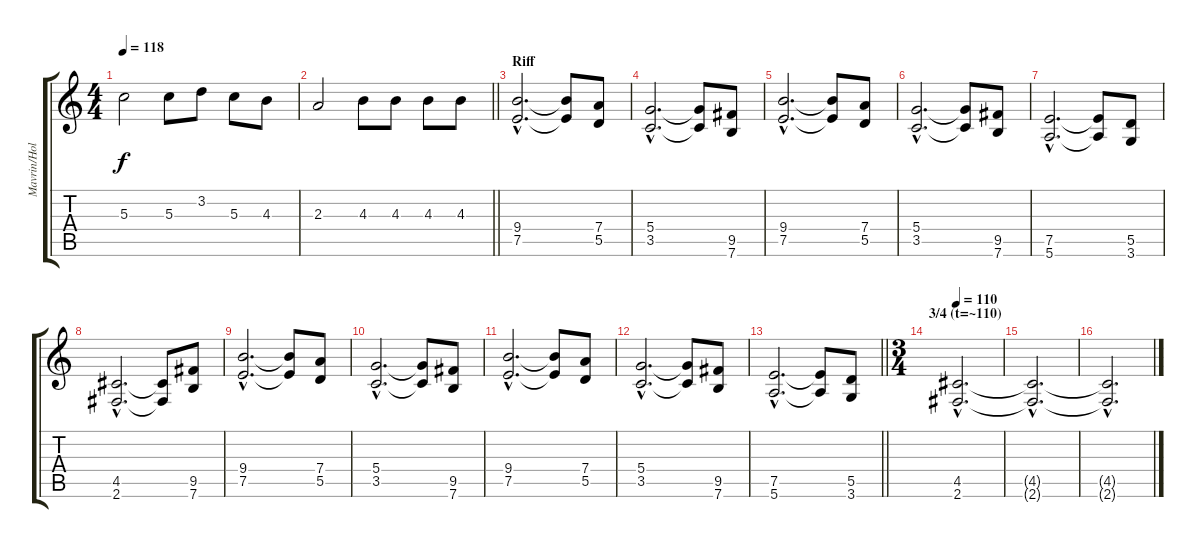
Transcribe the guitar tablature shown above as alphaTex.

\track ("Mavrin/Holstinin" "Mavrin/Hol") {instrument distortionguitar}
\staff {score tabs}
\tuning (E4 B3 G3 D3 A2 E2) {hide}
\ts (4 4)
\tempo 118
\clef g2
\ks c
5.3.2{dy f} 5.3.8 3.2.8 5.3.8 4.3.8 |
\barLineRight lightlight
2.3.2 4.3.8 4.3.8 4.3.8 4.3.8 |
\section ("" "Riff")
(9.4{hac} 7.5{hac}).2{d} (9.4{t} 7.5{t}).8 (7.4 5.5).8 |
(5.4{hac} 3.5{hac}).2{d} (5.4{t} 3.5{t}).8 (9.5 7.6).8 |
(9.4{hac} 7.5{hac}).2{d} (9.4{t} 7.5{t}).8 (7.4 5.5).8 |
(5.4{hac} 3.5{hac}).2{d} (5.4{t} 3.5{t}).8 (9.5 7.6).8 |
(7.5{hac} 5.6{hac}).2{d} (7.5{t} 5.6{t}).8 (5.5 3.6).8 |
(4.5{hac} 2.6{hac}).2{d} (4.5{t} 2.6{t}).8 (9.5 7.6).8 |
(9.4{hac} 7.5{hac}).2{d} (9.4{t} 7.5{t}).8 (7.4 5.5).8 |
(5.4{hac} 3.5{hac}).2{d} (5.4{t} 3.5{t}).8 (9.5 7.6).8 |
(9.4{hac} 7.5{hac}).2{d} (9.4{t} 7.5{t}).8 (7.4 5.5).8 |
(5.4{hac} 3.5{hac}).2{d} (5.4{t} 3.5{t}).8 (9.5 7.6).8 |
\barLineRight lightlight
(7.5{hac} 5.6{hac}).2{d} (7.5{t} 5.6{t}).8 (5.5 3.6).8 |
\ts (3 4)
\section ("" "3/4 (t=~110)")
\tempo 110
(4.5{hac} 2.6{hac}).2{d} |
(4.5{hac t} 2.6{hac t}).2{d} |
(4.5{hac t} 2.6{hac t}).2{d}
